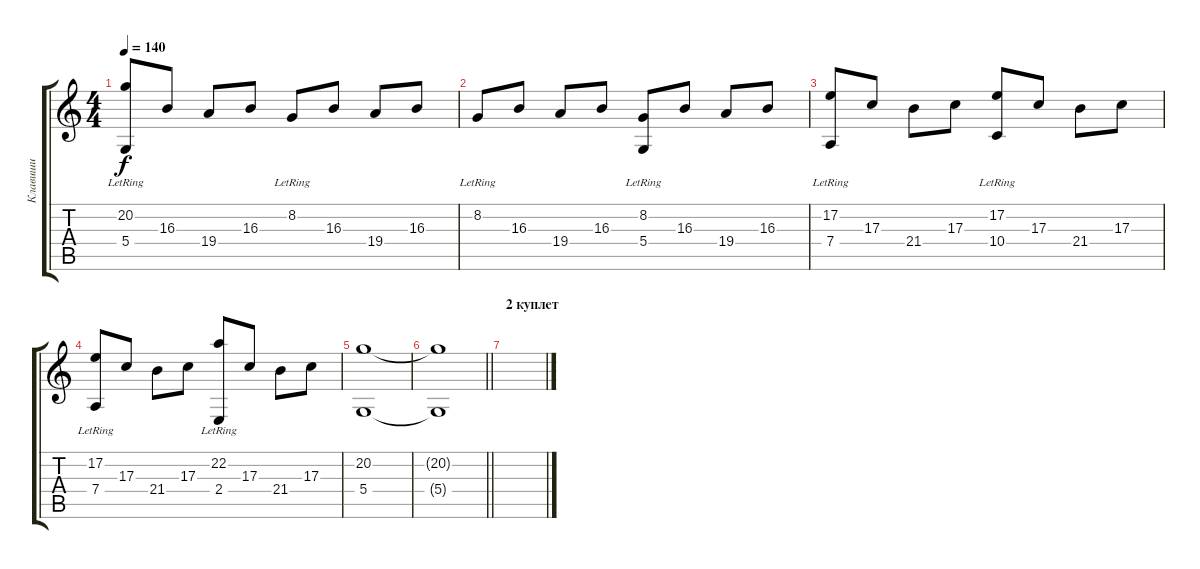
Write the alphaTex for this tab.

\track ("Клавиши" "Клавиши") {instrument brightacousticpiano}
\staff {score tabs}
\tuning (E4 B3 G3 D3 A2 E2) {hide}
\ts (4 4)
\tempo 140
\clef g2
\ks c
(20.2{lr} 5.4{lr}).8{dy f} 16.3.8 19.4.8 16.3.8 8.2{lr}.8 16.3.8 19.4.8 16.3.8 |
8.2{lr}.8 16.3.8 19.4.8 16.3.8 (8.2{lr} 5.4{lr}).8 16.3.8 19.4.8 16.3.8 |
(17.2{lr} 7.4{lr}).8 17.3.8 21.4.8 17.3.8 (17.2{lr} 10.4{lr}).8 17.3.8 21.4.8 17.3.8 |
(17.2{lr} 7.4{lr}).8 17.3.8 21.4.8 17.3.8 (22.2{lr} 2.4{lr}).8 17.3.8 21.4.8 17.3.8 |
(20.2 5.4).1 |
\barLineRight lightlight
(20.2{t} 5.4{t}).1 |
\section ("" "2 куплет")
